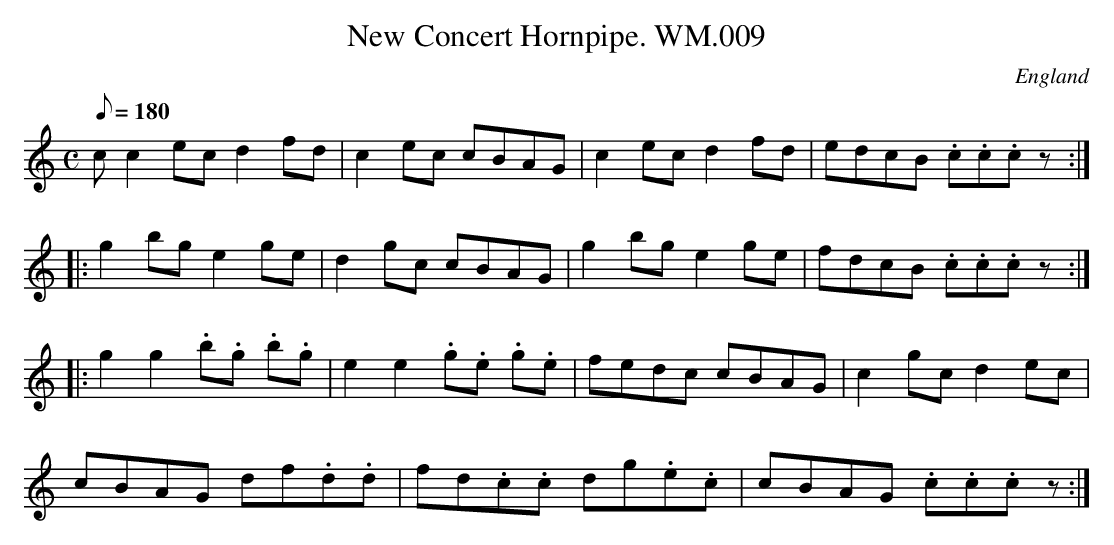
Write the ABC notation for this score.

X:1
T:New Concert Hornpipe. WM.009
M:C
L:1/8
Q:180
O:England
K:C
cc2ecd2fd|c2ec cBAG|c2ecd2fd|edcB .c.c.cz:|!
|:g2bge2ge|d2gc cBAG|g2bge2ge|fdcB .c.c.cz:|!
|:g2g2.b.g .b.g|e2e2.g.e .g.e|fedc cBAG|c2gcd2ec|!
cBAG d-f.d.d|f-d.c.c d-g.e.c|cBAG .c.c.cz:|]
